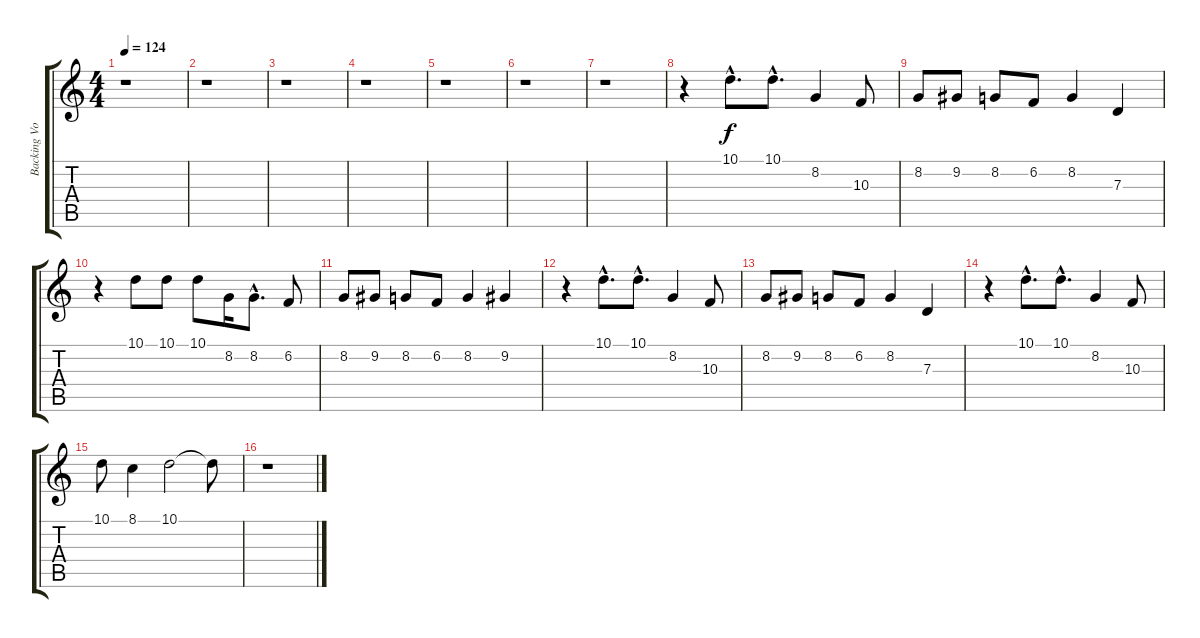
\track ("Backing Vocals" "Backing Vo") {instrument lead6voice}
\staff {score tabs}
\tuning (E4 B3 G3 D3 A2 E2) {hide}
\ts (4 4)
\tempo 124
\clef g2
\ks c
r.1{dy f} |
r.1 |
r.1 |
r.1 |
r.1 |
r.1 |
r.1 |
r.4 10.1{hac}.8{d} 10.1{hac}.8{d} 8.2.4 10.3.8 |
8.2.8 9.2.8 8.2.8 6.2.8 8.2.4 7.3.4 |
r.4 10.1.8 10.1.8 10.1.8 8.2.16 8.2{hac}.8{d} 6.2.8 |
8.2.8 9.2.8 8.2.8 6.2.8 8.2.4 9.2.4 |
r.4 10.1{hac}.8{d} 10.1{hac}.8{d} 8.2.4 10.3.8 |
8.2.8 9.2.8 8.2.8 6.2.8 8.2.4 7.3.4 |
r.4 10.1{hac}.8{d} 10.1{hac}.8{d} 8.2.4 10.3.8 |
10.1.8 8.1.4 10.1.2 10.1{t}.8 |
r.1
